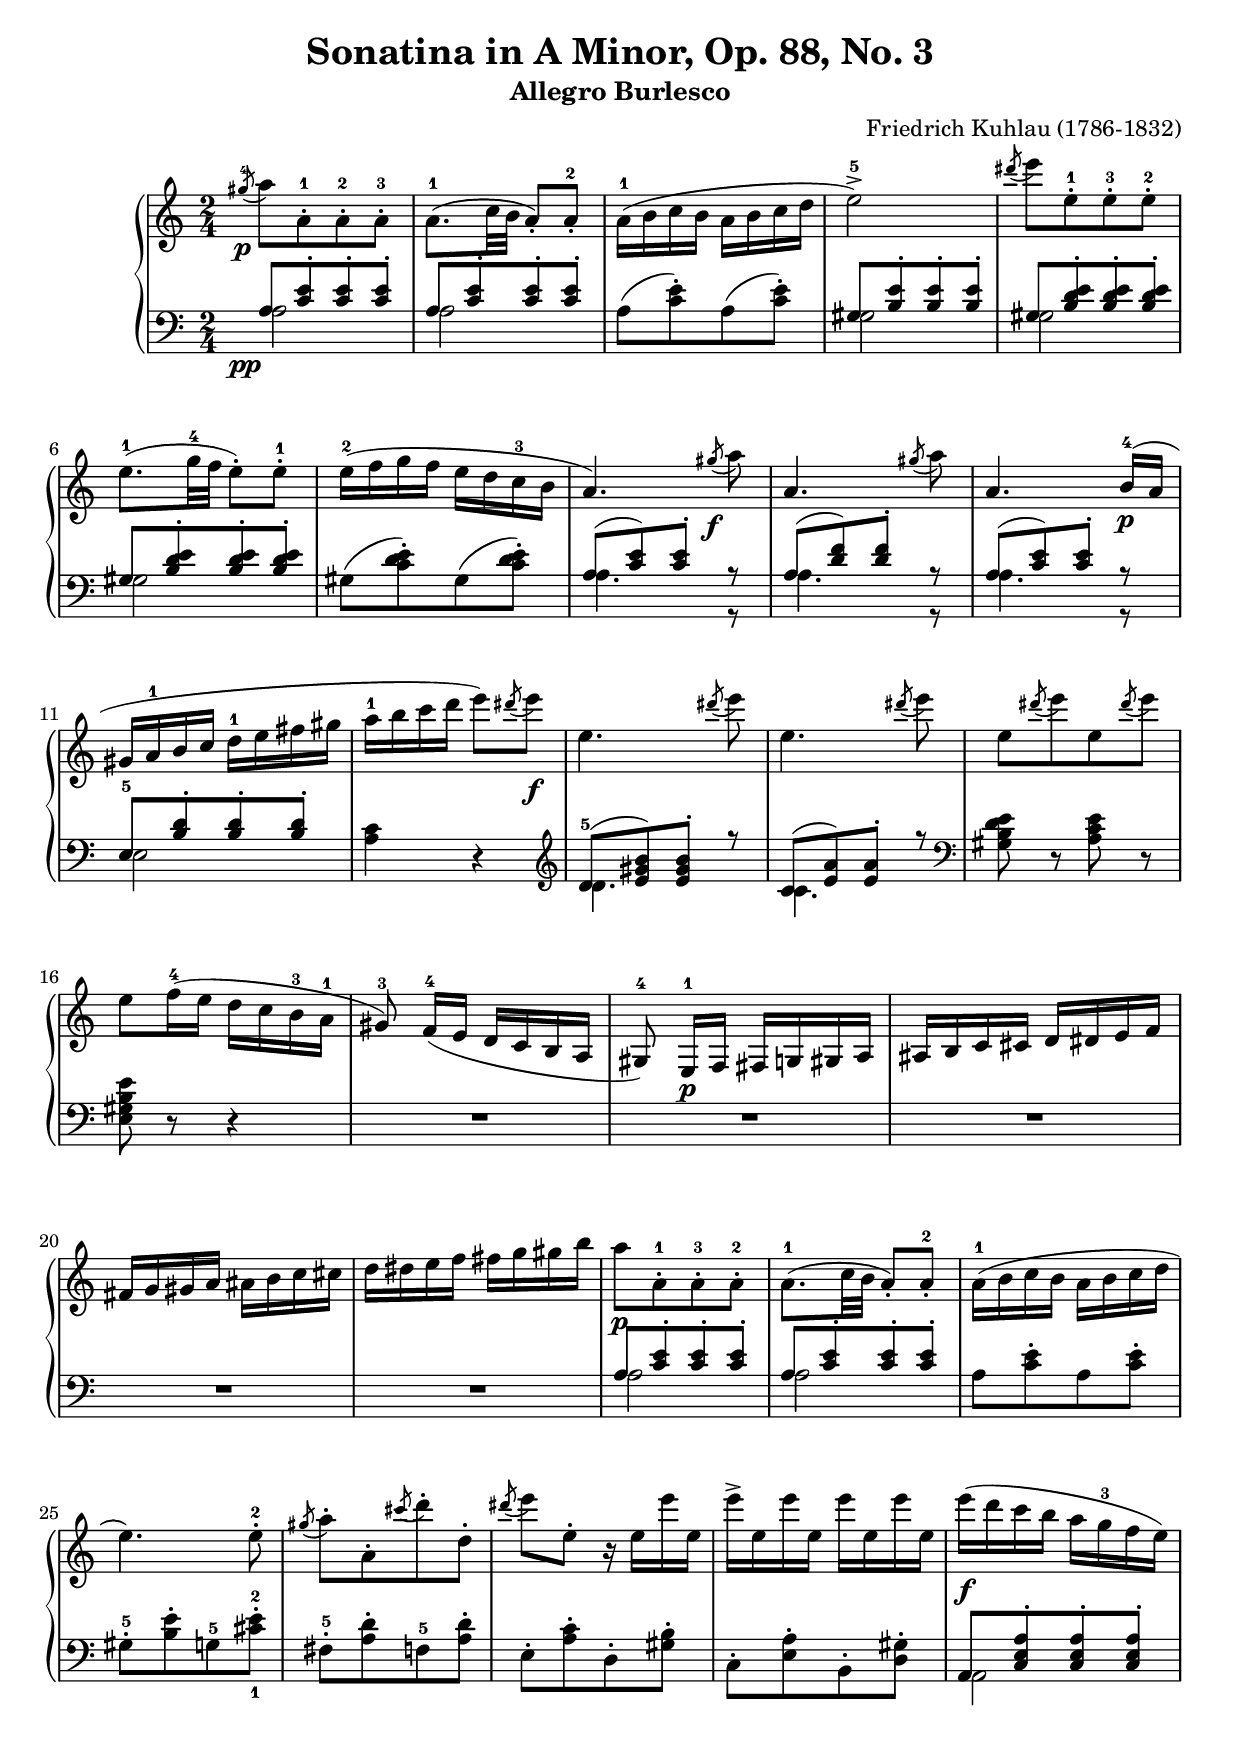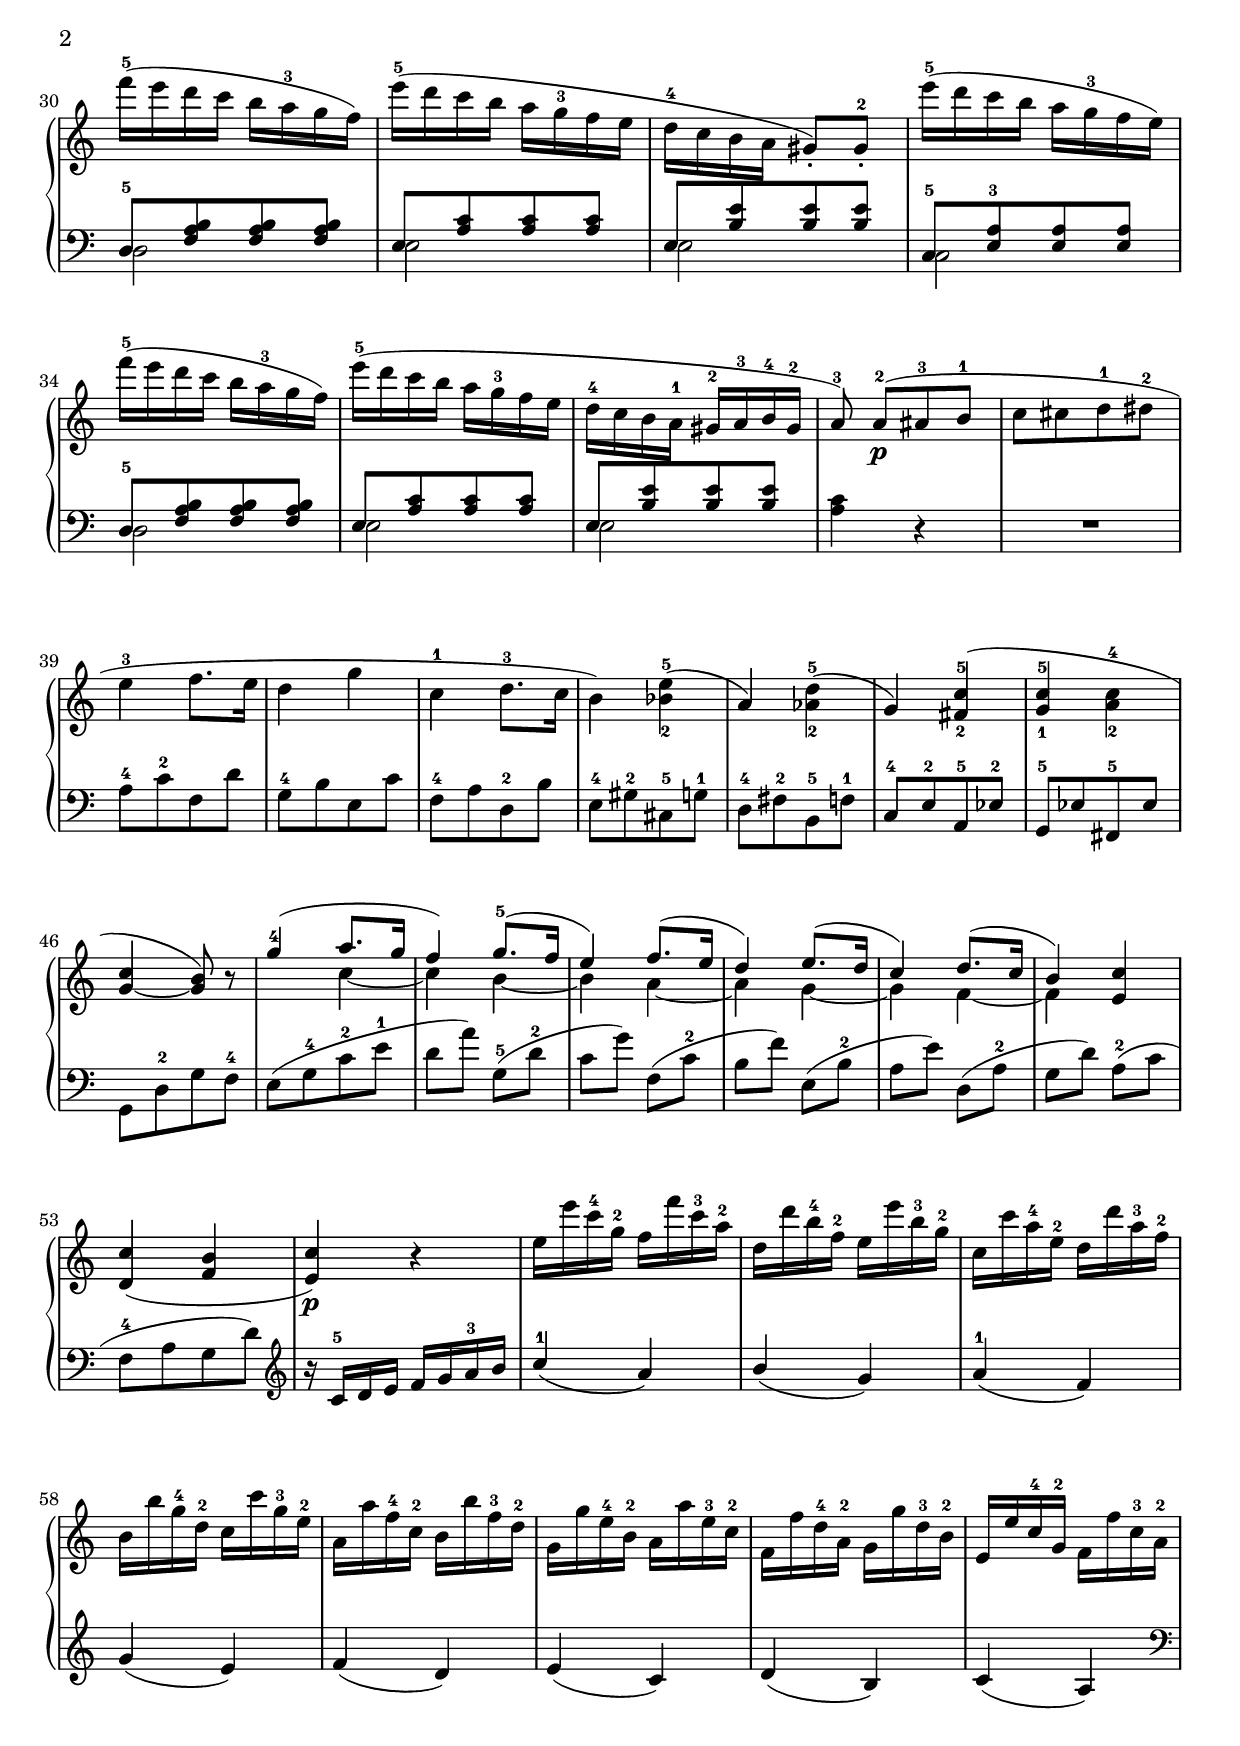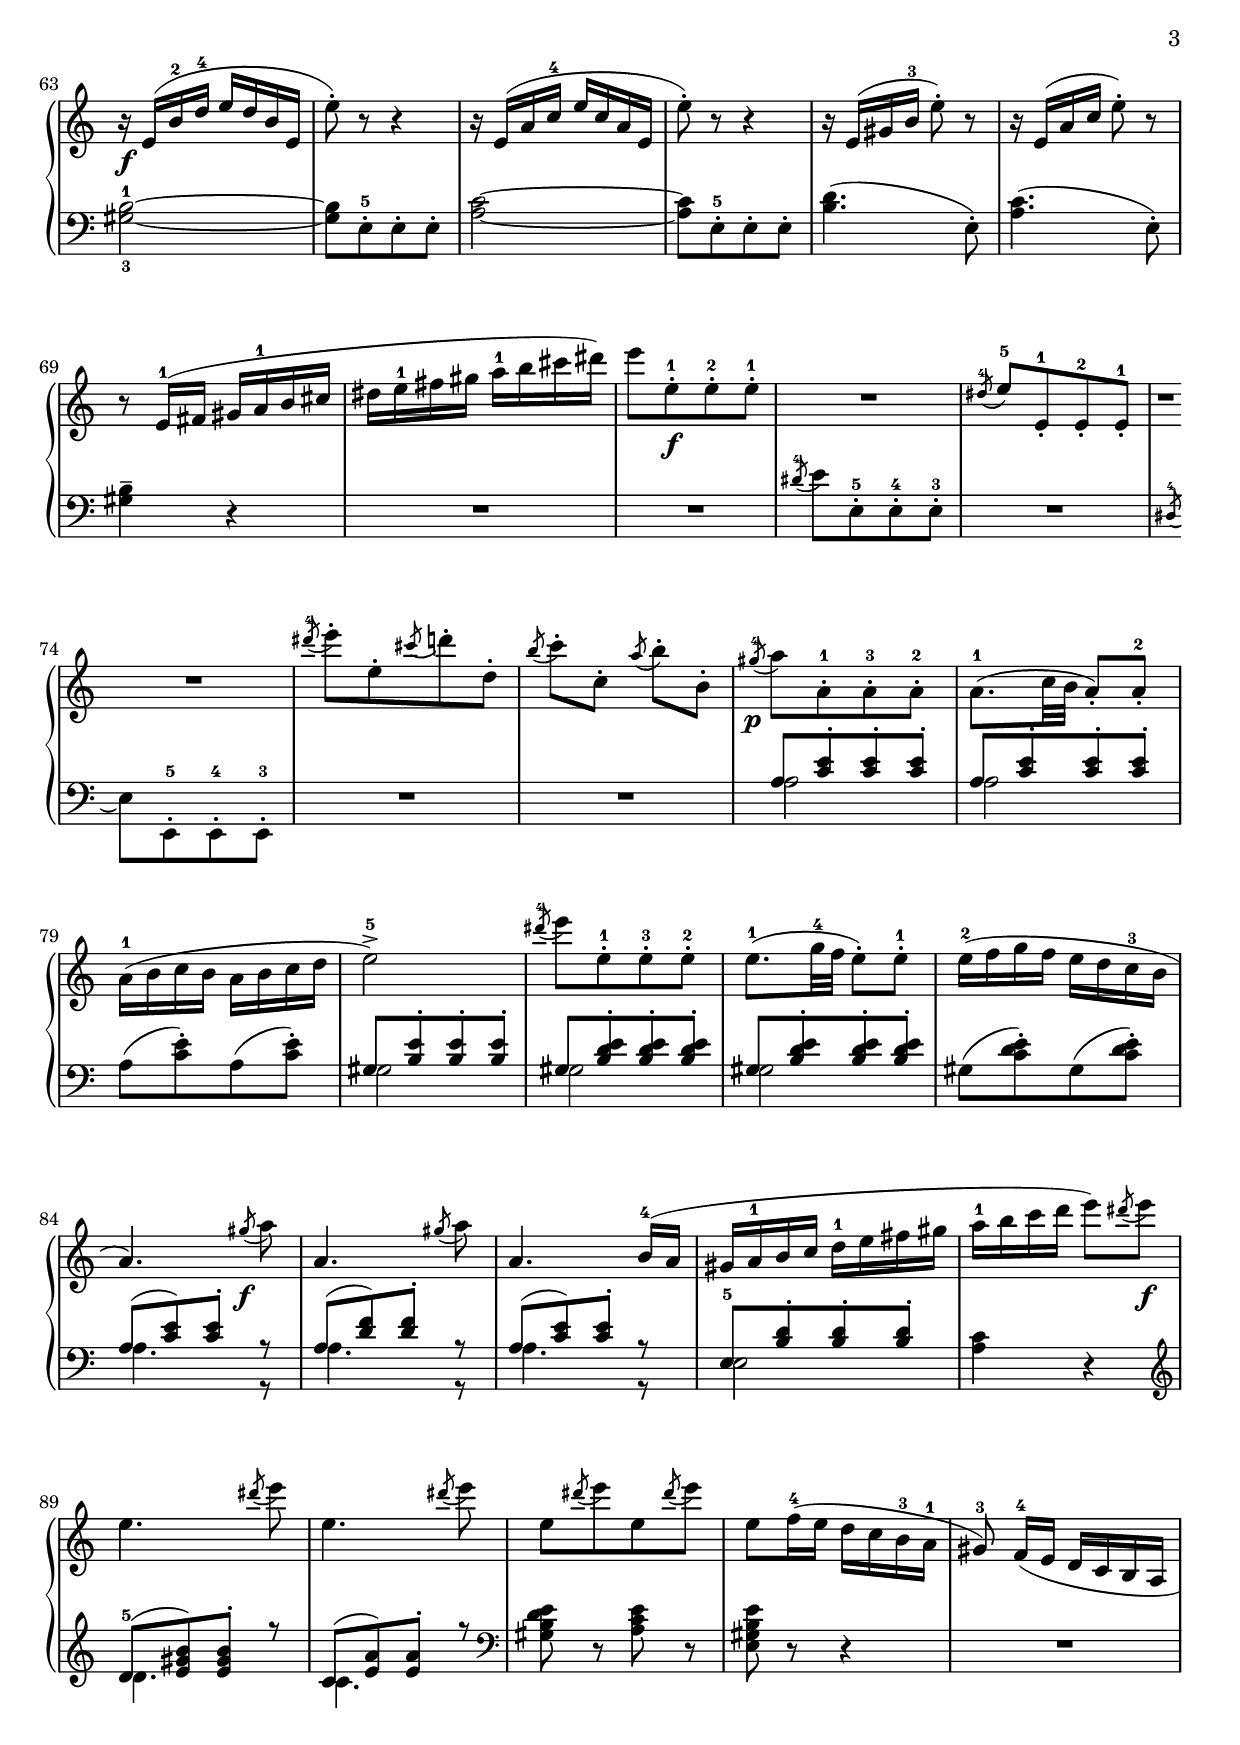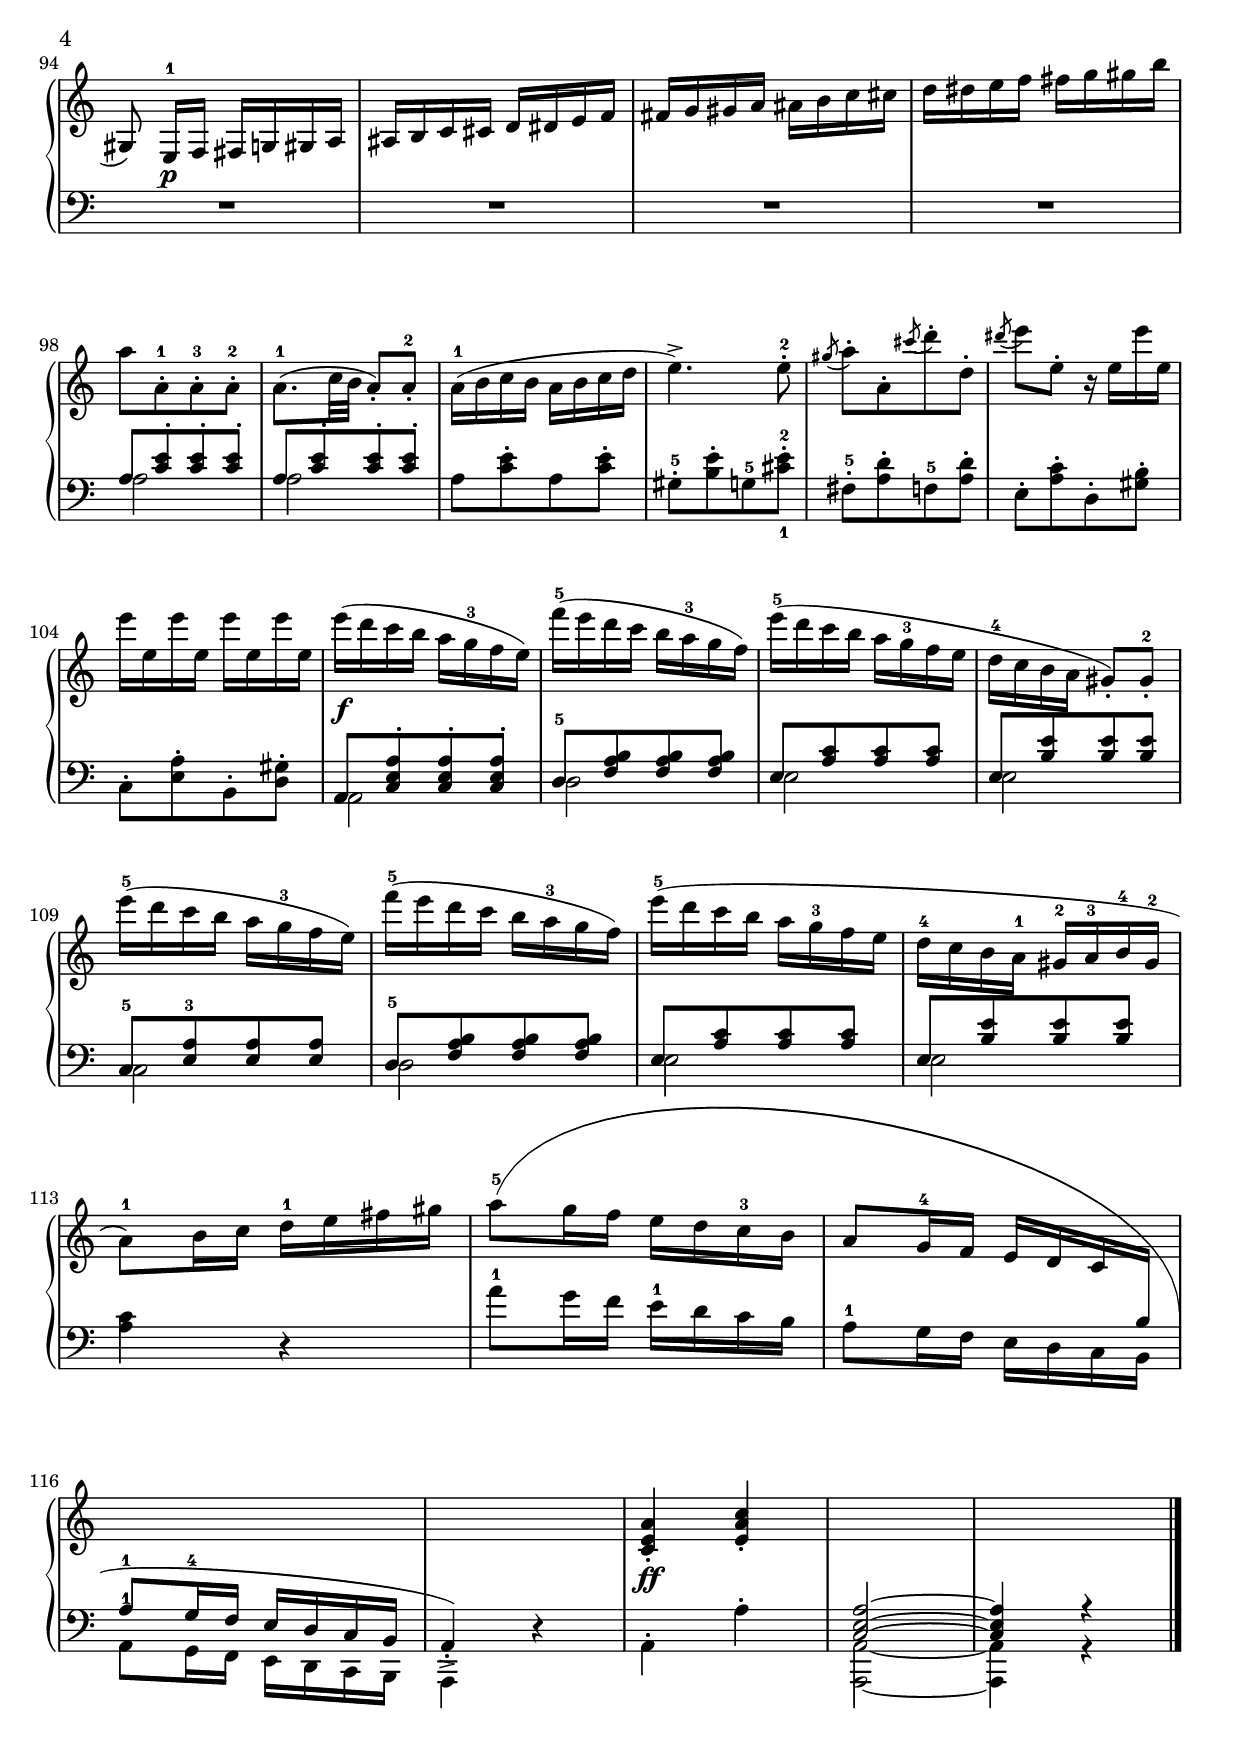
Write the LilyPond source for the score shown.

\version "2.23.7"

\header {
  title = "Sonatina in A Minor, Op. 88, No. 3"
  subtitle = "Allegro Burlesco"
  composer = "Friedrich Kuhlau (1786-1832)"
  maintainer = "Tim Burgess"
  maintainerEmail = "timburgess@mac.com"
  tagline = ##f
}

righthand =  {
  \key c \major
  \numericTimeSignature \time 2/4
  \clef "treble"
  \relative c''' {
    \acciaccatura { gis8-4\p } a8[ a,-.-1 a-.-2 a-.-3] | a8.-1( c32 b32 a8-.) a8-.-2 | a16-1( b c b a b c d | e2->-5) | \acciaccatura { dis'8 } e8[ e,8-.-1 e8-.-3 e8-.-2] \break

    e8.-1( g32-4 f32 e8-.) e8-.-1 | e16-2( f g f e d c-3 b | a4.) \acciaccatura { gis'8\f } a8 | a,4. \acciaccatura { gis'8 } a8 | a,4. b16-4\p( a16 \break

    gis16 a-1 b c d-1 e fis gis | a-1 b c d e8) \acciaccatura { dis8 } e8\f | e,4. \acciaccatura { dis'8 } e8 | e,4. \acciaccatura { dis'8 } e8 |
    e,8[  \acciaccatura { dis'8 } e8 e,8 \acciaccatura { dis'8 } e8] \break

    e,8 f16-4( e d c b-3 a-1 | gis8\noBeam-3) f16-4( e d c b a gis8-4\noBeam) e16-1\p f fis g gis a ais b c cis d dis e f \break

    fis g gis a ais b c cis d dis e f fis g gis b | a8[\p a,8-.-1 a-.-3 a-.-2] | a8.-1( c32 b32 a8-.) a8-.-2 | a16-1( b c b a b c d \break

    e4.) e8-.-2 | \acciaccatura { gis8 } a8-.[ a,8-. \acciaccatura { cis'8 } d8-. d,8-.] \acciaccatura { dis'8 } e8 e,8-. r16 e16 e' e, | e'-> e, e' e, e' e, e' e, |    
    e'\f( d c b a g-3 f e) \break

    % 30
    f'16-5( e d c b a-3 g f) | e'-5( d c b a g-3 f e | d-4 c b a gis8-.) gis8-.-2 | e''16-5( d c b a g-3 f e) \break

    f'16-5( e d c b a-3 g f) | e'-5( d c b a g-3 f e | d-4 c b a-1 gis-2 a-3 b-4 gis-2 | a8-3)\noBeam a-2([\p ais-3 b-1] c[ cis d-1 dis-2] \break

    % 39
    e4-3 f8. e16 | d4 g | c,4-1 d8.-3 c16 | b4) <bes-2 e-5>4( a) <aes-2 d-5>( g) <fis-2 c'-5>( <g-1 c-5> <a-2 c-4> \break

    <g~ c>4 <g b>8) r8 | << { g'4-4( a8. g16 f4) } \\ { s4 c4~ c4 } >> 
                          << { g'8.-5( f16 e4) } \\ { b4~ b4 } >>
                           << { f'8.( e16 d4) } \\ { a4~ a4 } >>
                            << { e'8.( d16 c4) } \\ { g4~ g4 } >> << { d'8.( c16 b4) } \\ { f4~ f4 } >> <e c'>4 \break

    % 53
    <d c'>4( <f b>4 <e c'>4)\p r4 | e'16 e' c-4 g-2 f f' c-3 a-2 | d,16 d' b-4 f-2 e e' b-3 g-2 | c,16 c' a-4 e-2 d d' a-3 f-2 \break

    b,16 b' g-4 d-2 c c' g-3 e-2 | a,16 a' f-4 c-2 b b' f-3 d-2 | g,16 g' e-4 b-2 a a' e-3 c-2 | f,16 f' d-4 a-2 g g' d-3 b-2 | e,16 e' c-4 g-2 f f' c-3 a-2 \break

    r16\f e16( b'-2 d-4 e d b e, | e'8-.) r8 r4 | r16 e,16( a c-4 e c a e | e'8-.) r8 r4 | r16 e,( gis b-3 e8-.) r8 | r16 e,( a c e8-.) r8 \break

    r8 e,16-1( fis gis a-1 b cis | dis e-1 fis gis a-1 b cis dis) | e8[ e,8-.-1\f e-.-2 e-.-1] | R2 | \acciaccatura { dis8-4 } e8-5[ e,-.-1 e-.-2 e-.-1] \break

    % 74
    R2 \acciaccatura { dis''8-4 } e8-.[ e,8-. \acciaccatura { cis'8 } d8-. d,8-.] | \acciaccatura { b'8 } c8-. c,8-. \acciaccatura { a'8 } b8-. b,8-. | 
      \acciaccatura { gis'8-4\p } a8[ a,-.-1 a-.-3 a-.-2] | a8.-1( c32 b32 a8-.) a8-.-2 \break

    a16-1( b c b a b c d | e2->-5) | \acciaccatura { dis'8-4 } e8[ e,8-.-1 e8-.-3 e8-.-2] | e8.-1( g32-4 f32 e8-.) e8-.-1 | e16-2( f g f e d c-3 b \break
   
    a4.) \acciaccatura { gis'8\f } a8 | a,4. \acciaccatura { gis'8 } a8 | a,4. b16-4( a | gis16 a-1 b c d-1 e fis gis | a-1 b c d e8) \acciaccatura { dis8 } e8\f \break

    e,4. \acciaccatura { dis'8 } e8 | e,4. \acciaccatura { dis'8 } e8 | e,8[  \acciaccatura { dis'8 } e8 e,8 \acciaccatura { dis'8 } e8] |
      e,8 f16-4( e d c b-3 a-1 | gis8\noBeam-3) f16-4( e d c b a \break

    gis8\noBeam) e16-1\p f fis g gis a ais b c cis d dis e f | fis g gis a ais b c cis d dis e f fis g gis b \break

    a8[ a,8-.-1 a-.-3 a-.-2] | a8.-1( c32 b32 a8-.) a8-.-2 | a16-1( b c b a b c d | e4.->) e8-.-2 |
      \acciaccatura { gis8 } a8-.[ a,8-. \acciaccatura { cis'8 } d8-. d,8-.] \acciaccatura { dis'8 } e8 e,8-. r16 e16 e' e, \break

    e' e, e' e, e' e, e' e, | e'\f( d c b a g-3 f e) | f'16-5( e d c b a-3 g f) | e'-5( d c b a g-3 f e | d-4 c b a gis8-.) gis8-.-2 \break

    e''16-5( d c b a g-3 f e) | f'16-5( e d c b a-3 g f) | e'-5( d c b a g-3 f e | d-4 c b a-1 gis-2 a-3 b-4 gis-2 \break

    a8-1) b16 c d-1 e fis gis | a8-5( g16 f e d c-3 b | \stemUp a8 g16-4 f e d c 
       \change Staff = "bottom" { b \break
    
    a8-1 g16-4 f e d c b | a4-.->) r4 } | \change Staff = "top" { <c' e a>4-.\ff  <e a c>-. }

    s2 s2 

    \bar "|."
  }
}

lefthand =  {
  \key c \major
  \numericTimeSignature \time 2/4
  \clef "bass"
  \relative c' {
    % bottom stave starts with invisible note due to https://sourceforge.net/p/testlilyissues/issues/34
    \acciaccatura { s8\pp }

    << { a8[ <c e>-. <c e>-. <c e>-.] } \\ { a2 } >> | << { a8[ <c e>-. <c e>-. <c e>-.] } \\ { a2 } >> | a8([ <c e>-.) a8( <c e>-.]) |
      << { gis8[ <b e>-. <b e>-. <b e>-.] } \\ { gis2 } >> | << { gis8[ <b d e>-. <b d e>-. <b d e>-.] } \\ { gis2 } >> |

    << { gis8[ <b d e>-. <b d e>-. <b d e>-.] } \\ { gis2 } >> | gis8([ <c d e>-.) gis8( <c d e>-.]) |
      << { a8[( <c e>) <c e>-.] r8 } \\ { a4. r8 } >> |
        << { a8[( <d f>) <d f>-.] r8 } \\ { a4. r8 } >> |
          << { a8[( <c e>) <c e>-.] r8 } \\ { a4. r8 } >> |

    << { e8-5[ <b' d>-. <b d>-. <b d>-.] } \\ { e,2 } >> | <a c>4 r4 |
  }

  \clef "treble"
  \relative c' {
    << { d8-5[( <e gis b>) <e gis b>-.] r8 } \\ { d4. } >> | << { c8[( <e a>) <e a>-.] r8 } \\ { c4. } >> | 
  }

  \clef "bass"
  \relative c' {
    <gis b d e>8 r8 <a c e>8 r8 |

    % 16
    <e gis b e>8 r8 r4 | R2*5 |

    << { a8[ <c e>-. <c e>-. <c e>-.] } \\ { a2 } >> | << { a8[ <c e>-. <c e>-. <c e>-.] } \\ { a2 } >> | a8[ <c e>-. a8 <c e>-.] |
    
    % 25
    gis8-.-5[ <b e>-. g8-5 <cis-1 e-2>-.] | fis,8-.-5[ <a d>-. f8-5 <a d>-.] | e8-.[ <a c>-. d,8-. <gis b>-.] | c,8-.[ <e a>-. b8-. <d gis>-.] |
      << { a8[ <c e a>-. <c e a>-. <c e a>-.] } \\ { a2 } >> |

    << { d8-5[ <f a b> <f a b> <f a b>] } \\ { d2 } >> | << { e8[ <a c> <a c> <a c>] } \\ { e2 } >> | << { e8[ <b' e> <b e> <b e>] } \\ { e,2 } >> |
      << { c8-5[ <e-3 a> <e a> <e a>] } \\ { c2 } >> |

    << { d8-5[ <f a b> <f a b> <f a b>] } \\ { d2 } >> | << { e8[ <a c> <a c> <a c>] } \\ { e2 } >> | << { e8[ <b' e> <b e> <b e>] } \\ { e,2 } >> |
      <a c>4 r4 | R2 |

    % 39
    a8-4[ c-2 f, d'] | g,8-4[ b e, c'] | f,8-4[ a d,-2 b'] | e,-4[ gis-2 cis,-5 g'-1] | d-4[ fis-2 b,-5 f'-1] | c-4[ e-2 a,-5 ees'-2] | g,-5[ ees' fis,-5 ees'] |    

    % 46
    \stemDown g,8[ d'8-2 g8 f-4] | e8([ g-4 c-2 e-1] | d a') g,-5( d'-2 | c g') f,( c'-2 | b f') e,( b'-2 | a e') d,( a'-2 | g d') a-2( c

    % 53
    f,-4[ a g d']) | 
  }

  \clef "treble"
  \relative c' {
    \stemUp r16 c-5 d e f g a-3 b | c4-1( a4) | b4( g4) | a4-1( f4) | g4( e4) | f4( d4) | e4( c4) | d4( b4) | c4( a4)  
  }

  % 63
  \clef "bass"
  \relative c' {
    \stemDown <gis-3 b-1>2~ | <gis b>8[ e-.-5 e-. e-.] | <a c>2~ | <a c>8[ e-.-5 e-. e-.] | <b' d>4.( e,8-.) | <a c>4.( e8-.) |

    <gis b>4-- r4 | R2 | R2 | \acciaccatura { dis'8-4 } e8[ e,-.-5 e-.-4 e-.-3] | R2 |

    \acciaccatura { dis8-4 } e8[ e,-.-5 e-.-4 e-.-3] | R2*2 |
      << { a'8[ <c e>-. <c e>-. <c e>-.] } \\ { a2 } >> | << { a8[ <c e>-. <c e>-. <c e>-.] } \\ { a2 } >> | a8([ <c e>-.) a8( <c e>-.]) |

      % 74
      << { gis8[ <b e>-. <b e>-. <b e>-.] } \\ { gis2 } >> | << { gis8[ <b d e>-. <b d e>-. <b d e>-.] } \\ { gis2 } >> |
        << { gis8[ <b d e>-. <b d e>-. <b d e>-.] } \\ { gis2 } >> | gis8([ <c d e>-.) gis8( <c d e>-.]) |

      % 84
      << { a8[( <c e>) <c e>-.] r8 } \\ { a4. r8 } >> |
        << { a8[( <d f>) <d f>-.] r8 } \\ { a4. r8 } >> |
          << { a8[( <c e>) <c e>-.] r8 } \\ { a4. r8 } >> |
            << { e8-5[ <b' d>-. <b d>-. <b d>-.] } \\ { e,2 } >> | <a c>4 r4 |
  }

  \clef "treble"
  \relative c' {
    << { d8-5[( <e gis b>) <e gis b>-.] r8 } \\ { d4. } >> | << { c8[( <e a>) <e a>-.] r8 } \\ { c4. } >> | 
  }

  \clef "bass"
  \relative c' {
    <gis b d e>8 r8 <a c e>8 r8 | <e gis b e>8 r8 r4 | R2

    % 94
    R2*4

    % 98
    << { a8[ <c e>-. <c e>-. <c e>-.] } \\ { a2 } >> | << { a8[ <c e>-. <c e>-. <c e>-.] } \\ { a2 } >> | a8[ <c e>-. a8 <c e>-.] |
    
    gis8-.-5[ <b e>-. g8-5 <cis-1 e-2>-.] | fis,8-.-5[ <a d>-. f8-5 <a d>-.] | e8-.[ <a c>-. d,8-. <gis b>-.] | c,8-.[ <e a>-. b8-. <d gis>-.] |
      << { a8[ <c e a>-. <c e a>-. <c e a>-.] } \\ { a2 } >> |

    << { d8-5[ <f a b> <f a b> <f a b>] } \\ { d2 } >> | << { e8[ <a c> <a c> <a c>] } \\ { e2 } >> | << { e8[ <b' e> <b e> <b e>] } \\ { e,2 } >> |
      << { c8-5[ <e-3 a> <e a> <e a>] } \\ { c2 } >> |

    << { d8-5[ <f a b> <f a b> <f a b>] } \\ { d2 } >> | << { e8[ <a c> <a c> <a c>] } \\ { e2 } >> | << { e8[ <b' e> <b e> <b e>] } \\ { e,2 } >> |
      <a c>4 r4 | a'8-1 g16 f16 e-1 d c b | a8-1 g16 f e d c b |

    % 116
    a8-1 g16 f e d c b | a4 s4 | a'4-. a'4-. |

    <<
      { <c, e a>2~ | <c e a>4 r4 } \\ { <a,~ a'~>2 <a a'>4 r4 }
    >>
    
  \bar "|."
  }
}

 \paper {
    #(set-paper-size "a4")
    max-systems-per-page = 6
    %top-margin = 15
    %bottom-margin = 15
    %left-margin = 15
    %right-margin = 15
    %system-system-spacing = #'((basic-distance . 13)
    %                          (minimum-distance . 9)
    %                          (padding . 5))
    %ragged-bottom = ##t
    %ragged-last-bottom = ##t
  }

\score {
  \new PianoStaff \with {
    \override StaffGrouper.staff-staff-spacing = #'(
                            (basic-distance . 10)
                            (padding . 0))
  }
  << 
    \context Staff = "top" <<
      \righthand
    >>
    \context Staff = "bottom" <<
      \lefthand
    >>
  >>
  \layout { }
  \midi { }
}
   

